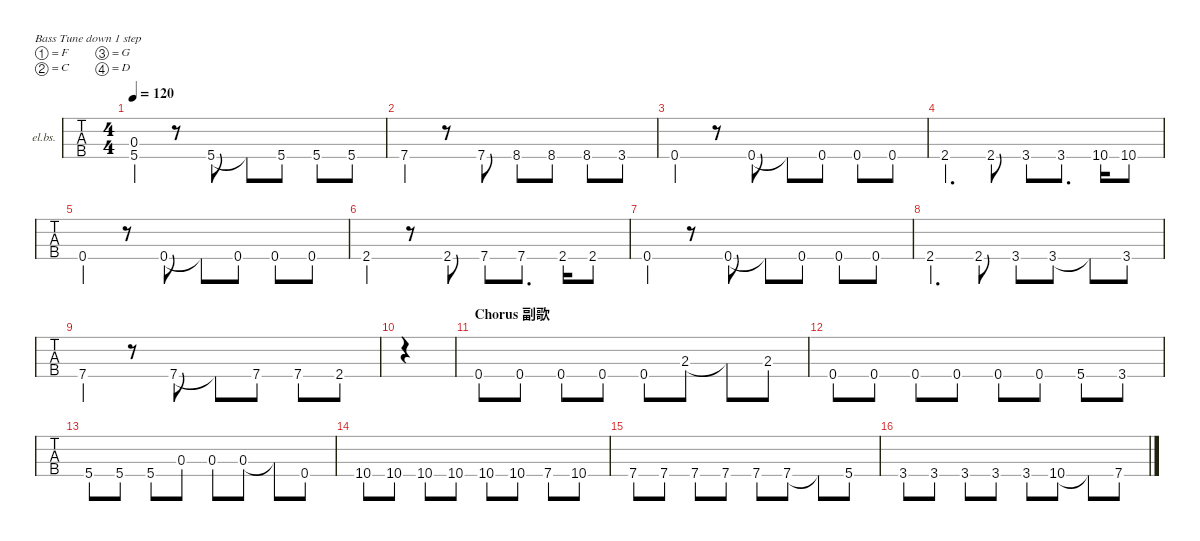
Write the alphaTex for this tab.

\defaultSystemsLayout 4
\hideDynamics
\bracketExtendMode nobrackets
\firstSystemTrackNameOrientation horizontal
\track ("El Bass" "el.bs.") {mute instrument electricbassfinger}
\staff {tabs}
\tuning (F2 C2 G1 D1)
\ts (4 4)
\tempo 120
\clef f4
\ks dminor
(5.4{acc forcenatural} 0.3{acc forcenatural}).4{dy fff} r.8 5.4{acc forcenatural}.8 5.4{t acc forcenatural}.8 5.4{acc forcenatural}.8{dy f} 5.4{acc forcenatural}.8{dy mp} 5.4{acc forcenatural}.8{dy f} |
7.4{acc forcenatural}.4{dy ff} r.8 7.4{acc forcenatural}.8{dy fff} 8.4{acc b}.8{dy ff} 8.4{acc b}.8{dy mf} 8.4{acc b}.8{dy mp} 3.4{acc forcenatural}.8{dy ff} |
0.4{acc forcenatural}.4{dy fff} r.8 0.4{acc forcenatural}.8{dy ff} 0.4{t acc forcenatural}.8 0.4{acc forcenatural}.8{dy f} 0.4{acc forcenatural}.8{dy mp} 0.4{acc forcenatural}.8{dy fff} |
2.4{acc forcenatural}.4{d} 2.4{acc forcenatural}.8{dy ff} 3.4{acc forcenatural}.8 3.4{acc forcenatural}.8{d dy mf} 10.4{acc forcenatural}.16{dy f} 10.4{acc forcenatural}.8{dy ff} |
0.4{acc forcenatural}.4 r.8 0.4{acc forcenatural}.8 0.4{t acc forcenatural}.8 0.4{acc forcenatural}.8{dy f} 0.4{acc forcenatural}.8{dy mp} 0.4{acc forcenatural}.8{dy f} |
2.4{acc forcenatural}.4{dy fff} r.8 2.4{acc forcenatural}.8{dy ff} 7.4{acc forcenatural}.8{dy fff} 7.4{acc forcenatural}.8{d dy mf} 2.4{acc forcenatural}.16{dy ff} 2.4{acc forcenatural}.8 |
0.4{acc forcenatural}.4{dy fff} r.8 0.4{acc forcenatural}.8 0.4{t acc forcenatural}.8 0.4{acc forcenatural}.8{dy mf} 0.4{acc forcenatural}.8{dy p} 0.4{acc forcenatural}.8{dy fff} |
2.4{acc forcenatural}.4{d} 2.4{acc forcenatural}.8 3.4{acc forcenatural}.8 3.4{acc forcenatural}.8{dy mf} 3.4{t acc forcenatural}.8 3.4{acc forcenatural}.8{dy f} |
7.4{acc forcenatural}.4{dy fff} r.8 7.4{acc forcenatural}.8 7.4{t acc forcenatural}.8 7.4{acc forcenatural}.8{dy f} 7.4{acc forcenatural}.8{dy p} 2.4{acc forcenatural}.8{dy ff} |
|
\section ("" "Chorus 副歌")
0.4{acc forcenatural}.8 0.4{acc forcenatural}.8{dy mf} 0.4{acc forcenatural}.8{dy p} 0.4{acc forcenatural}.8{dy f} 0.4{acc forcenatural}.8{dy ff} 2.3{acc forcenatural}.8 2.3{t acc forcenatural}.8 2.3{acc forcenatural}.8 |
0.4{acc forcenatural}.8 0.4{acc forcenatural}.8{dy f} 0.4{acc forcenatural}.8{dy mp} 0.4{acc forcenatural}.8{dy f} 0.4{acc forcenatural}.8{dy fff} 0.4{acc forcenatural}.8{dy mf} 5.4{acc forcenatural}.8{dy ff} 3.4{acc forcenatural}.8 |
5.4{acc forcenatural}.8 5.4{acc forcenatural}.8{dy mf} 5.4{acc forcenatural}.8{dy mp} 0.3{acc forcenatural}.8{dy mf} 0.3{acc forcenatural}.8{dy fff} 0.3{acc forcenatural}.8{dy f} 0.3{t acc forcenatural}.8 0.4{acc forcenatural}.8{dy ff} |
10.4{acc forcenatural}.8{dy fff} 10.4{acc forcenatural}.8{dy mf} 10.4{acc forcenatural}.8{dy mp} 10.4{acc forcenatural}.8{dy mf} 10.4{acc forcenatural}.8{dy ff} 10.4{acc forcenatural}.8{dy mf} 7.4{acc forcenatural}.8{dy ff} 10.4{acc forcenatural}.8 |
7.4{acc forcenatural}.8{dy fff} 7.4{acc forcenatural}.8{dy f} 7.4{acc forcenatural}.8{dy mp} 7.4{acc forcenatural}.8{dy f} 7.4{acc forcenatural}.8{dy ff} 7.4{acc forcenatural}.8 7.4{t acc forcenatural}.8 5.4{acc forcenatural}.8 |
3.4{acc forcenatural}.8{dy fff} 3.4{acc forcenatural}.8{dy f} 3.4{acc forcenatural}.8{dy mp} 3.4{acc forcenatural}.8{dy f} 3.4{acc forcenatural}.8{dy fff} 10.4{acc forcenatural}.8{dy ff} 10.4{t acc forcenatural}.8 7.4{acc forcenatural}.8
